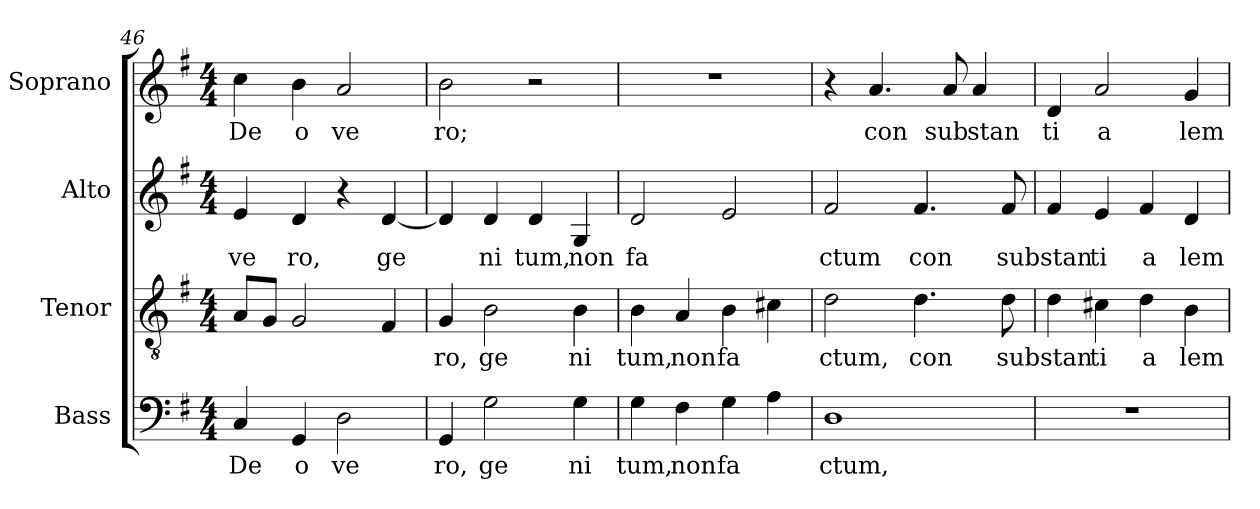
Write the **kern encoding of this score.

**kern	**text	**kern	**text	**kern	**text	**kern	**text
*part4	*part4	*part3	*part3	*part2	*part2	*part1	*part1
*staff4	*staff4	*staff3	*staff3	*staff2	*staff2	*staff1	*staff1
*I"Bass	*	*I"Tenor	*	*I"Alto	*	*I"Soprano	*
*I'B.	*	*I'T.	*	*I'A.	*	*I'S.	*
*clefF4	*	*clefGv2	*	*clefG2	*	*clefG2	*
*	*	*ITrd7c12	*	*	*	*	*
*k[f#]	*	*k[f#]	*	*k[f#]	*	*k[f#]	*
*G:	*	*G:	*	*G:	*	*G:	*
*M4/4	*	*M4/4	*	*M4/4	*	*M4/4	*
=46	=46	=46	=46	=46	=46	=46	=46
!	!LO:LY:b:color=#000000	!	!	!	!	!	!
!	!	!	!	!	!LO:LY:b:color=#000000	!	!
!	!	!	!	!	!	!	!LO:LY:b:color=#000000
4Ci/	De	8AAi/L	.	4ei/	ve	4cci\	De
.	.	8GGi/J	.	.	.	.	.
!	!LO:LY:b:color=#000000	!	!	!	!	!	!
!	!	!	!	!	!LO:LY:b:color=#000000	!	!
!	!	!	!	!	!	!	!LO:LY:b:color=#000000
4GGi/	o	2GGi/	.	4di/	ro,	4bi\	o
!	!LO:LY:b:color=#000000	!	!	!	!	!	!
!	!	!	!	!	!	!	!LO:LY:b:color=#000000
2Di\	ve	.	.	4r	.	2ai/	ve
!	!	!	!	!	!LO:LY:b:color=#000000	!	!
.	.	4FF#i/	.	[4di/	ge	.	.
=47	=47	=47	=47	=47	=47	=47	=47
!	!LO:LY:b:color=#000000	!	!	!	!	!	!
!	!	!	!LO:LY:b:color=#000000	!	!	!	!
!	!	!	!	!	!	!	!LO:LY:b:color=#000000
4GGi/	ro,	4GGi/	ro,	4di/]	.	2bi\	ro;
!	!LO:LY:b:color=#000000	!	!	!	!	!	!
!	!	!	!LO:LY:b:color=#000000	!	!	!	!
!	!	!	!	!	!LO:LY:b:color=#000000	!	!
2Gi\	ge	2BBi\	ge	4di/	ni	.	.
!	!	!	!	!	!LO:LY:b:color=#000000	!	!
.	.	.	.	4di/	tum,	2r	.
!	!LO:LY:b:color=#000000	!	!	!	!	!	!
!	!	!	!LO:LY:b:color=#000000	!	!	!	!
!	!	!	!	!	!LO:LY:b:color=#000000	!	!
4Gi\	ni	4BBi\	ni	4Gi/	non	.	.
=48	=48	=48	=48	=48	=48	=48	=48
!	!LO:LY:b:color=#000000	!	!	!	!	!	!
!	!	!	!LO:LY:b:color=#000000	!	!	!	!
!	!	!	!	!	!LO:LY:b:color=#000000	!	!
4Gi\	tum,	4BBi\	tum,	2di/	fa	1r	.
!	!LO:LY:b:color=#000000	!	!	!	!	!	!
!	!	!	!LO:LY:b:color=#000000	!	!	!	!
4F#i\	non	4AAi/	non	.	.	.	.
!	!LO:LY:b:color=#000000	!	!	!	!	!	!
!	!	!	!LO:LY:b:color=#000000	!	!	!	!
4Gi\	fa	4BBi\	fa	2ei/	.	.	.
4Ai\	.	4C#Xi\	.	.	.	.	.
=49	=49	=49	=49	=49	=49	=49	=49
!	!LO:LY:b:color=#000000	!	!	!	!	!	!
!	!	!	!LO:LY:b:color=#000000	!	!	!	!
!	!	!	!	!	!LO:LY:b:color=#000000	!	!
1Di	ctum,	2Di\	ctum,	2f#i/	ctum	4r	.
!	!	!	!	!	!	!	!LO:LY:b:color=#000000
.	.	.	.	.	.	4.ai/	con
!	!	!	!LO:LY:b:color=#000000	!	!	!	!
!	!	!	!	!	!LO:LY:b:color=#000000	!	!
.	.	4.Di\	con	4.f#i/	con	.	.
!	!	!	!	!	!	!	!LO:LY:b:color=#000000
.	.	.	.	.	.	8ai/	sub
!	!	!	!	!	!	!	!LO:LY:b:color=#000000
.	.	.	.	.	.	4ai/	stan
!	!	!	!LO:LY:b:color=#000000	!	!	!	!
!	!	!	!	!	!LO:LY:b:color=#000000	!	!
.	.	8Di\	sub	8f#i/	sub	.	.
=50	=50	=50	=50	=50	=50	=50	=50
!	!	!	!LO:LY:b:color=#000000	!	!	!	!
!	!	!	!	!	!LO:LY:b:color=#000000	!	!
!	!	!	!	!	!	!	!LO:LY:b:color=#000000
1r	.	4Di\	stan	4f#i/	stan	4di/	ti
!	!	!	!LO:LY:b:color=#000000	!	!	!	!
!	!	!	!	!	!LO:LY:b:color=#000000	!	!
!	!	!	!	!	!	!	!LO:LY:b:color=#000000
.	.	4C#Xi\	ti	4ei/	ti	2ai/	a
!	!	!	!LO:LY:b:color=#000000	!	!	!	!
!	!	!	!	!	!LO:LY:b:color=#000000	!	!
.	.	4Di\	a	4f#i/	a	.	.
!	!	!	!LO:LY:b:color=#000000	!	!	!	!
!	!	!	!	!	!LO:LY:b:color=#000000	!	!
!	!	!	!	!	!	!	!LO:LY:b:color=#000000
.	.	4BBi\	lem	4di/	lem	4gi/	lem
=	=	=	=	=	=	=	=
*-	*-	*-	*-	*-	*-	*-	*-
